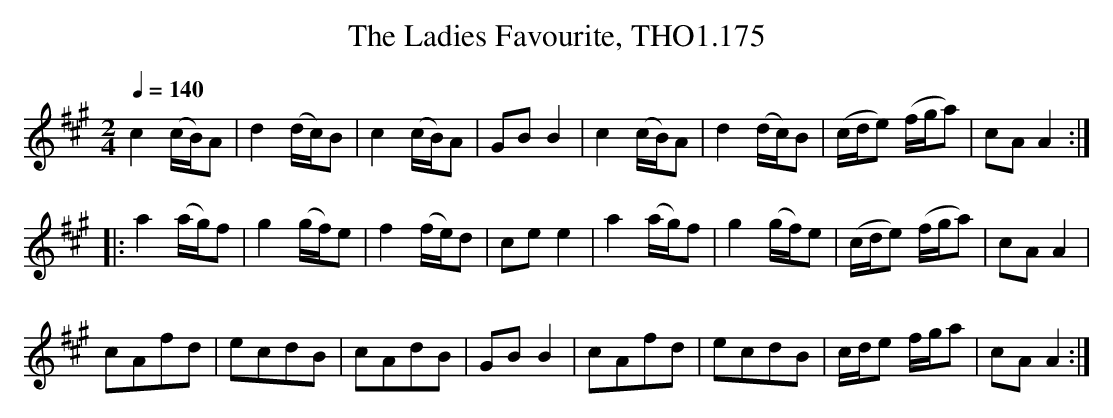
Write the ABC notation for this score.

X:1
T:Ladies Favourite, THO1.175, The
M:2/4
L:1/8
Q:1/4=140
K:A
c2 (c/B/)A|d2 (d/c/)B|c2 (c/B/)A|GB B2|\
c2 (c/B/)A|d2 (d/c/)B|(c/d/e) (f/g/a)|cA A2:|
|:a2 (a/g/)f|g2 (g/f/)e|f2 (f/e/)d|ce e2|\
a2 (a/g/)f|g2 (g/f/)e|(c/d/e) (f/g/a)|cA A2|
cAfd|ecdB|cAdB|GB B2|cAfd|ecdB|c/d/e f/g/a|cA A2:|
